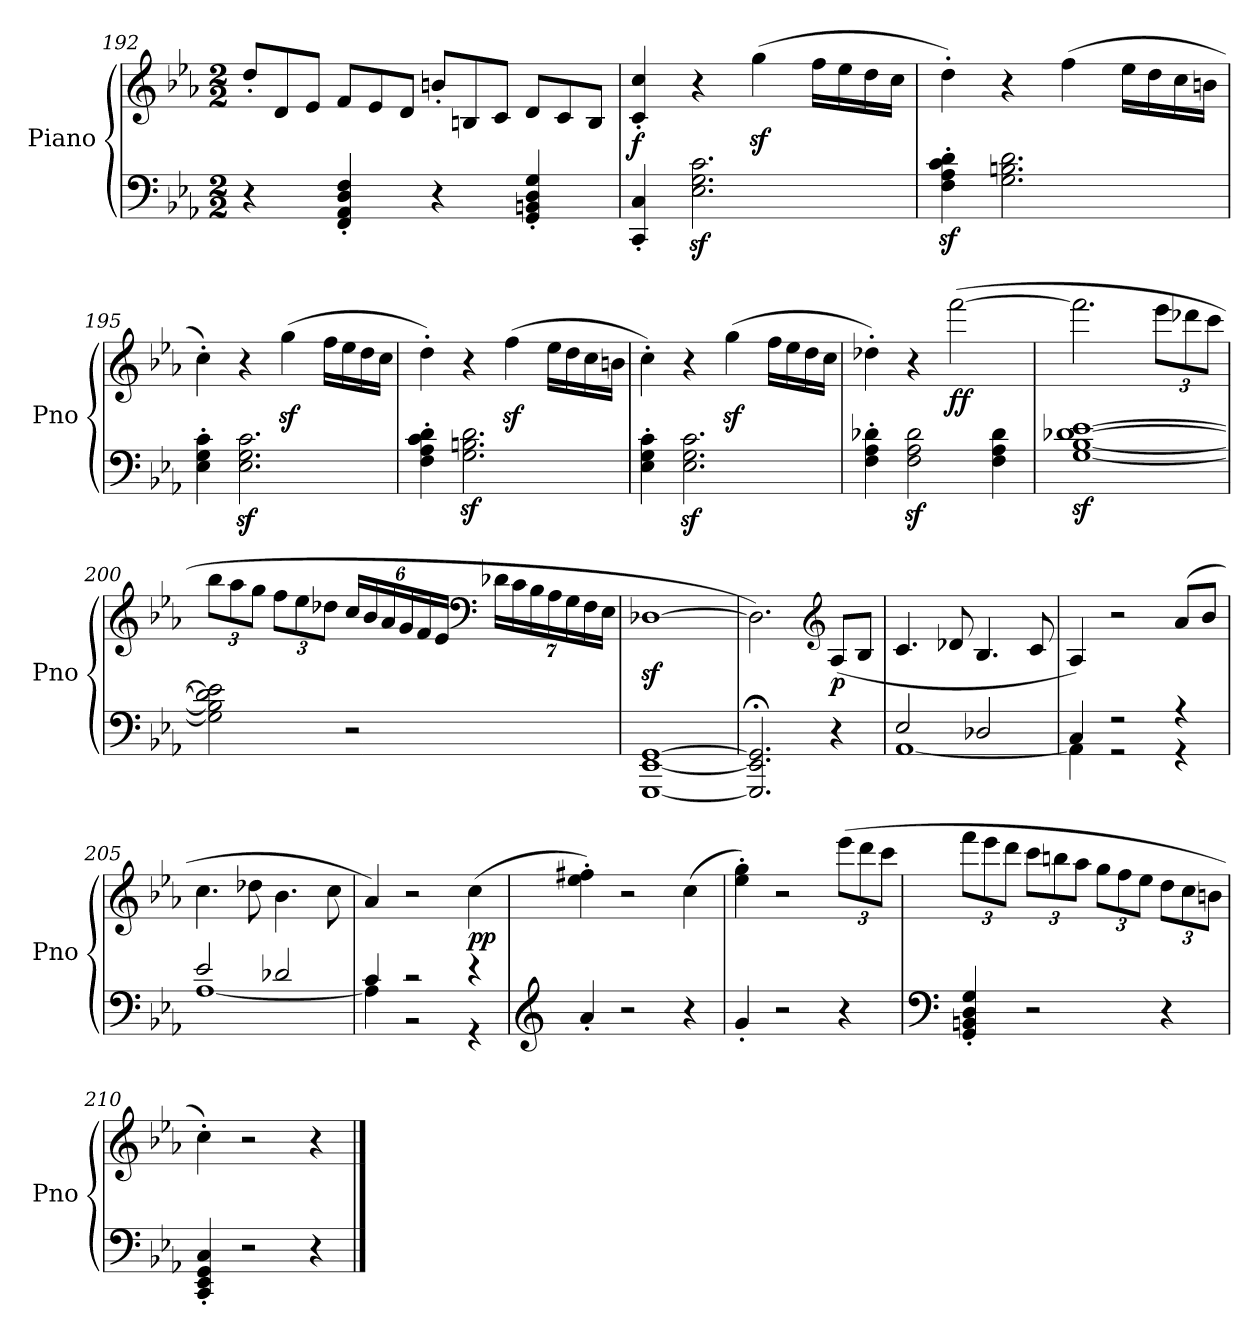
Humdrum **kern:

**kern	**kern	**dynam
*part1	*part1	*part1
*staff2	*staff1	*staff1/2
*I"Piano	*	*
*I'Pno	*	*
!!LO:LB:g=z
*clefF4	*clefG2	*
*k[b-e-a-]	*k[b-e-a-]	*
*M2/2	*M2/2	*
*	*Xtuplet	*
=192	=192	=192
4r	12dd'/L	.
.	12d/	.
.	12e-/J	.
4FF/' 4AA-/' 4D/' 4F/'	12f/L	.
.	12e-/	.
.	12d/J	.
4r	12bn'/L	.
.	12Bn/	.
.	12c/J	.
4GG/' 4BBn/' 4D/' 4G/'	12d/L	.
.	12c/	.
.	12B/J	.
=193	=193	=193
!	!	!LO:DY:b
4CC/' 4C/'	4c/' 4cc/'	f
2.E-\z< 2.G\z< 2.c\z<	4r	.
.	(>4ggz<\	.
.	16ff\LL	.
.	16ee-\	.
.	16dd\	.
.	16cc\JJ	.
=194	=194	=194
4F\z<' 4A-\z<' 4c\z<' 4d\z<'	4dd'\)	.
2.G\ 2.Bn\ 2.d\	4r	.
.	(>4ff\	.
.	16ee-\LL	.
.	16dd\	.
.	16cc\	.
.	16bn\JJ	.
=195	=195	=195
4E-\' 4G\' 4c\'	4cc'\)	.
2.E-\z< 2.G\z< 2.c\z<	4r	.
.	(>4ggz<\	.
.	16ff\LL	.
.	16ee-\	.
.	16dd\	.
.	16cc\JJ	.
!!LO:PB:g=z
=196	=196	=196
4F\' 4A-\' 4c\' 4d\'	4dd'\)	.
2.G\z< 2.Bn\z< 2.d\z<	4r	.
.	(>4ffz<\	.
.	16ee-\LL	.
.	16dd\	.
.	16cc\	.
.	16bn\JJ	.
=197	=197	=197
4E-\' 4G\' 4c\'	4cc'\)	.
2.E-\z< 2.G\z< 2.c\z<	4r	.
.	(>4ggz<\	.
.	16ff\LL	.
.	16ee-\	.
.	16dd\	.
.	16cc\JJ	.
=198	=198	=198
4F\' 4A-\' 4d-X\'	4dd-X'\)	.
2F\z< 2A-\z< 2d-\z<	4r	.
!	!	!LO:DY:b
.	(>[2fff\	ff
4F\ 4A-\ 4d-\	.	.
=199	=199	=199
[1Gz< [1B-z< [1d-Xz< [1e-z<	2.fff\]	.
*	*tuplet	*
*	*Xbrackettup	*
.	12eee-\L	.
.	12ddd-X\	.
.	12ccc\J	.
!!LO:LB:g=z
=200	=200	=200
2G\] 2B-\] 2d-\] 2e-\]	12bb-\L	.
.	12aa-\	.
.	12gg\J	.
.	12ff\L	.
.	12ee-\	.
.	12dd-X\J	.
2r	24cc/LL	.
.	24b-/	.
.	24a-/	.
.	24g/	.
.	24f/	.
.	24e-/JJ	.
*	*clefF4	*
.	28d-X\LL	.
.	28c\	.
.	28B-\	.
.	28A-\	.
.	28G\	.
.	28F\	.
.	28E-\JJ	.
=201	=201	=201
[1GGG [1EE- [1GG	[1D-Xz<	.
=202	=202	=202
2.GGG/]; 2.EE-/]; 2.GG/];	2.D-\])	.
*	*clefG2	*
!	!	!LO:DY:b
4r	(>8A-/L	p
.	8B-/J	.
=203	=203	=203
*^	*	*
2E-/	[1AA-	4.c/	.
.	.	8d-X/	.
2D-X/	.	4.B-/	.
.	.	8c/	.
=204	=204	=204	=204
4C/	4AA-\]	4A-/)	.
2r	2r	2r	.
!	!	!	!LO:DY:b
4r	4r	(>8a-/L	other-dynamics
.	.	8b-/J	.
!!LO:LB:g=z
=205	=205	=205	=205
2e-/	[1A-	4.cc\	.
.	.	8dd-X\	.
2d-X/	.	4.b-\	.
.	.	8cc\	.
=206	=206	=206	=206
4c/	4A-\]	4a-/)	.
2r	2r	2r	.
!	!	!	!LO:DY:b
4r	4r	(>4cc\	pp
*v	*v	*	*
=207	=207	=207
*clefG2	*	*
4a-'/	4ee-\' 4ff#X\')	.
2r	2r	.
4r	(>4cc\	.
=208	=208	=208
4g'/	4ee-\' 4gg\')	.
2r	2r	.
4r	(>12eee-\L	.
.	12ddd\	.
.	12ccc\J	.
=209	=209	=209
*clefF4	*	*
4GG/' 4BBn/' 4D/' 4G/'	12fff\L	.
.	12eee-\	.
.	12ddd\J	.
2r	12ccc\L	.
.	12bbn\	.
.	12aa-\J	.
.	12gg\L	.
.	12ff\	.
.	12ee-\J	.
4r	12dd\L	.
.	12cc\	.
.	12bn\J	.
!!LO:LB:g=z
=210	=210	=210
4CC/' 4EE-/' 4GG/' 4C/'	4cc'\)	.
2r	2r	.
4r	4r	.
==	==	==
*-	*-	*-
